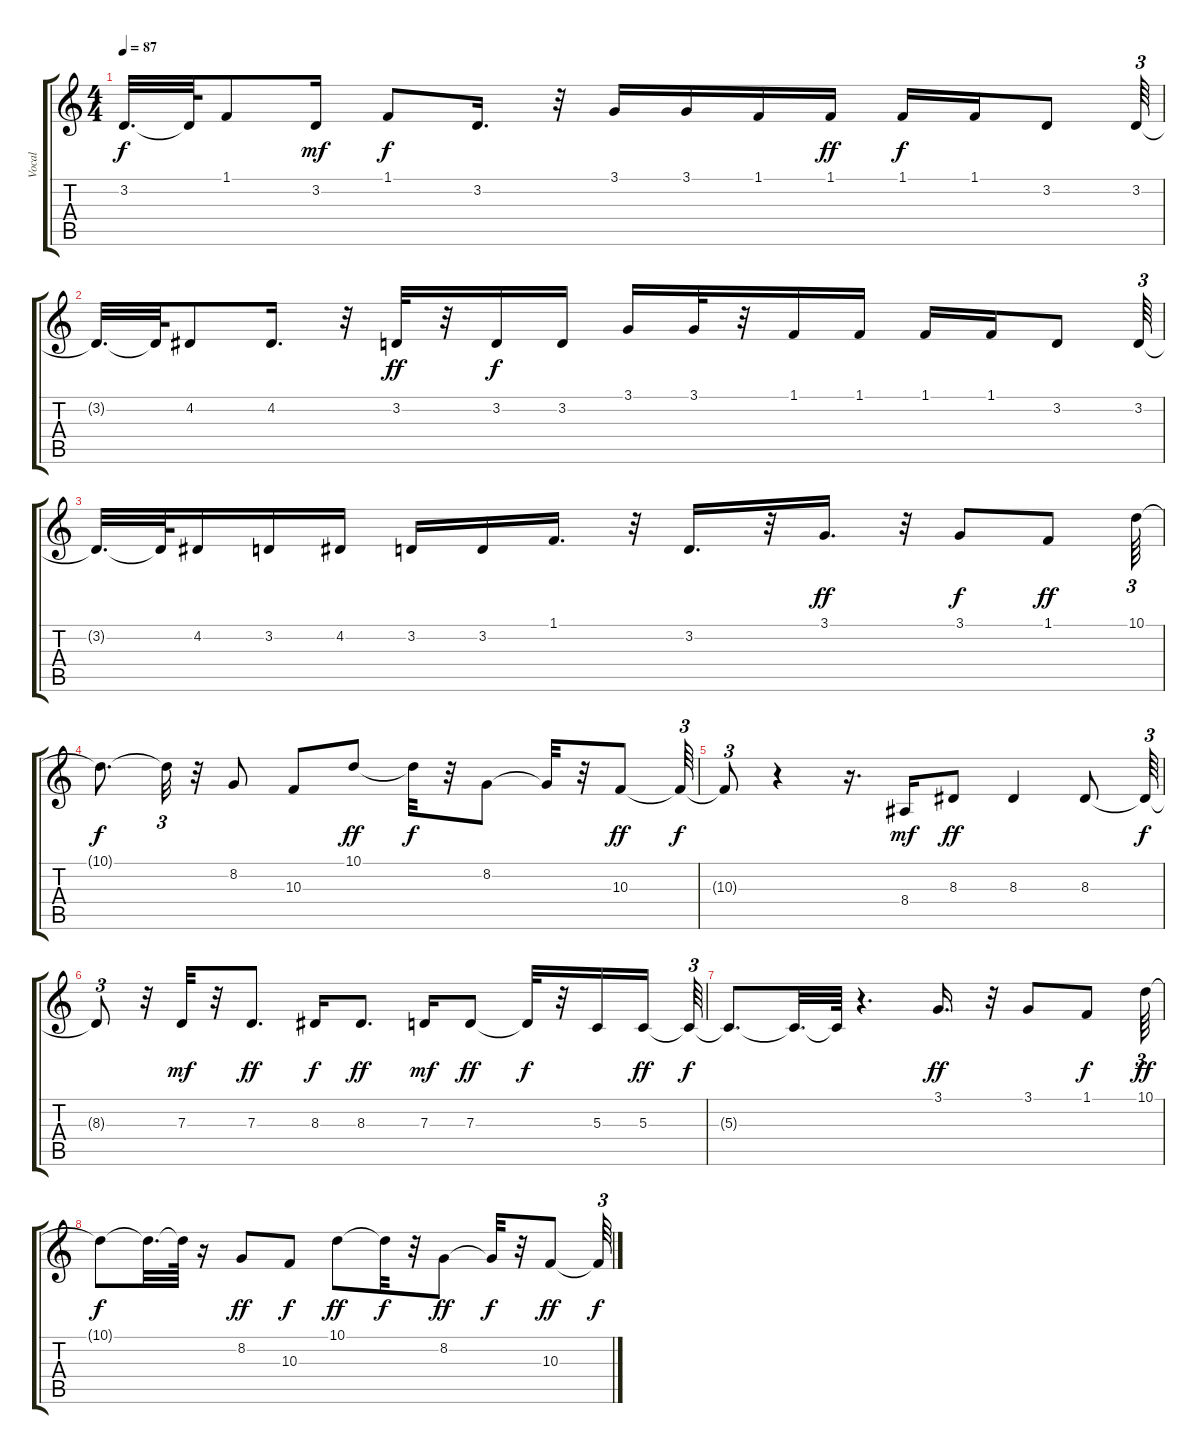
\track ("Vocal     " "Vocal     ") {instrument sopranosax}
\staff {score tabs}
\tuning (E4 B3 G3 D3 A2 E2) {hide}
\ts (4 4)
\tempo 87
\clef g2
\ks c
3.2{t}.32{d dy f} 3.2{t}.64 1.1.8 3.2.16{dy mf} 1.1.8{dy f} 3.2.16{d} r.32 3.1.16 3.1.16 1.1.16 1.1.16{dy ff} 1.1.16{dy f} 1.1.16 3.2.8 3.2.64{tu (3 2)} |
3.2{t}.32{d} 3.2{t}.64 4.2.8 4.2.16{d} r.32 3.2.32{dy ff} r.32 3.2.16{dy f} 3.2.16 3.1.16 3.1.32 r.32 1.1.16 1.1.16 1.1.16 1.1.16 3.2.8 3.2.64{tu (3 2)} |
3.2{t}.32{d} 3.2{t}.64 4.2.16 3.2.16 4.2.16 3.2.16 3.2.16 1.1.16{d} r.32 3.2.16{d} r.32 3.1.16{d dy ff} r.32 3.1.8{dy f} 1.1.8{dy ff} 10.1.64{tu (3 2)} |
10.1{t}.8{d dy f} 10.1{t}.32{tu (3 2)} r.32 8.2.8 10.3.8 10.1.8{dy ff} 10.1{t}.32{dy f} r.32 8.2.8 8.2{t}.32 r.32 10.3.8{dy ff} 10.3{t}.64{tu (3 2) dy f} |
10.3{t}.8{tu (3 2)} r.4 r.16{d} 8.4.16{dy mf} 8.3.8{dy ff} 8.3.4 8.3.8 8.3{t}.64{tu (3 2) dy f} |
8.3{t}.8{tu (3 2)} r.32 7.3.32{dy mf} r.32 7.3.8{d dy ff} 8.3.16{dy f} 8.3.8{d dy ff} 7.3.16{dy mf} 7.3.8{dy ff} 7.3{t}.32{dy f} r.32 5.3.16 5.3.16{dy ff beam splitsecondary} 5.3{t}.64{tu (3 2) dy f} |
5.3{t}.8{d} 5.3{t}.32{d} 5.3{t}.64 r.4{d} 3.1.16{d dy ff} r.32 3.1.8 1.1.8{dy f} 10.1.64{tu (3 2) dy ff} |
10.1{t}.8{dy f} 10.1{t}.32{d} 10.1{t}.64 r.16 8.2.8{dy ff} 10.3.8{dy f} 10.1.8{dy ff} 10.1{t}.32{dy f} r.32 8.2.8{dy ff} 8.2{t}.32{dy f} r.32 10.3.8{dy ff} 10.3{t}.64{tu (3 2) dy f}
